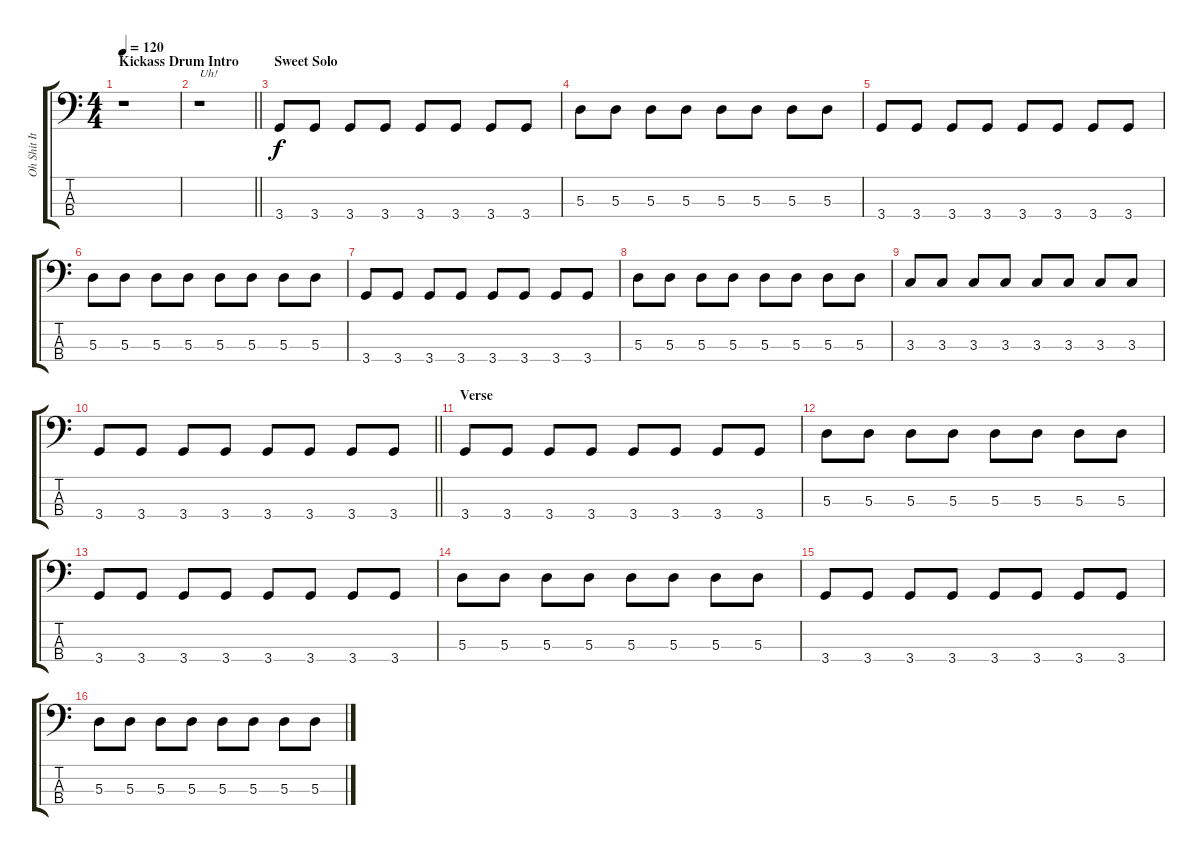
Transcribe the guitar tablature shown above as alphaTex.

\track ("Oh Shit Its Bass" "Oh Shit It") {instrument electricbassfinger}
\staff {score tabs}
\tuning (G2 D2 A1 E1) {hide}
\ts (4 4)
\section ("" "Kickass Drum Intro")
\tempo 120
\clef f4
\ks c
r.1{dy f instrument electricbassfinger} |
\barLineRight lightlight
r.1{txt "Uh!"} |
\section ("" "Sweet Solo")
3.4.8 3.4.8 3.4.8 3.4.8 3.4.8 3.4.8 3.4.8 3.4.8 |
5.3.8 5.3.8 5.3.8 5.3.8 5.3.8 5.3.8 5.3.8 5.3.8 |
3.4.8 3.4.8 3.4.8 3.4.8 3.4.8 3.4.8 3.4.8 3.4.8 |
5.3.8 5.3.8 5.3.8 5.3.8 5.3.8 5.3.8 5.3.8 5.3.8 |
3.4.8 3.4.8 3.4.8 3.4.8 3.4.8 3.4.8 3.4.8 3.4.8 |
5.3.8 5.3.8 5.3.8 5.3.8 5.3.8 5.3.8 5.3.8 5.3.8 |
3.3.8 3.3.8 3.3.8 3.3.8 3.3.8 3.3.8 3.3.8 3.3.8 |
\barLineRight lightlight
3.4.8 3.4.8 3.4.8 3.4.8 3.4.8 3.4.8 3.4.8 3.4.8 |
\section ("" "Verse")
3.4.8 3.4.8 3.4.8 3.4.8 3.4.8 3.4.8 3.4.8 3.4.8 |
5.3.8 5.3.8 5.3.8 5.3.8 5.3.8 5.3.8 5.3.8 5.3.8 |
3.4.8 3.4.8 3.4.8 3.4.8 3.4.8 3.4.8 3.4.8 3.4.8 |
5.3.8 5.3.8 5.3.8 5.3.8 5.3.8 5.3.8 5.3.8 5.3.8 |
3.4.8 3.4.8 3.4.8 3.4.8 3.4.8 3.4.8 3.4.8 3.4.8 |
5.3.8 5.3.8 5.3.8 5.3.8 5.3.8 5.3.8 5.3.8 5.3.8
